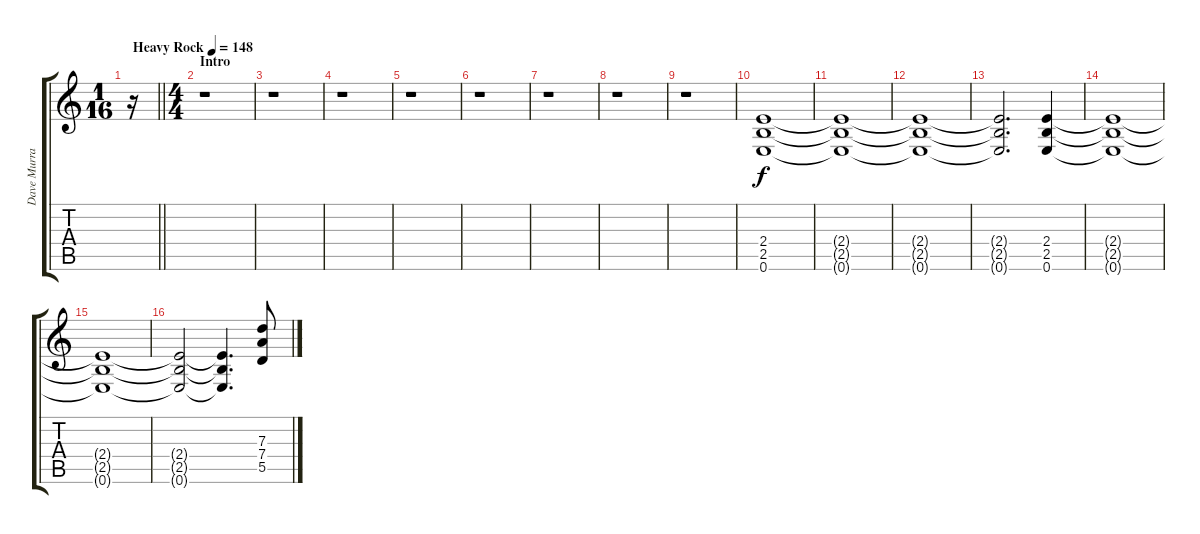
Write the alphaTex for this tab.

\track ("Dave Murray" "Dave Murra") {instrument distortionguitar}
\staff {score tabs}
\tuning (E4 B3 G3 D3 A2 E2) {hide}
\ts (1 16)
\tempo (148 "Heavy Rock")
\clef g2
\barLineRight lightlight
\ks c
r.16{dy f instrument distortionguitar} |
\ts (4 4)
\section ("" "Intro")
r.1 |
r.1 |
r.1 |
r.1 |
r.1 |
r.1 |
r.1 |
r.1 |
(2.4 2.5 0.6).1 |
(2.4{t} 2.5{t} 0.6{t}).1 |
(2.4{t} 2.5{t} 0.6{t}).1 |
(2.4{t} 2.5{t} 0.6{t}).2{d} (2.4 2.5 0.6).4 |
(2.4{t} 2.5{t} 0.6{t}).1 |
(2.4{t} 2.5{t} 0.6{t}).1 |
(2.4{t} 2.5{t} 0.6{t}).2 (2.4{t} 2.5{t} 0.6{t}).4{d} (7.3 7.4 5.5).8
